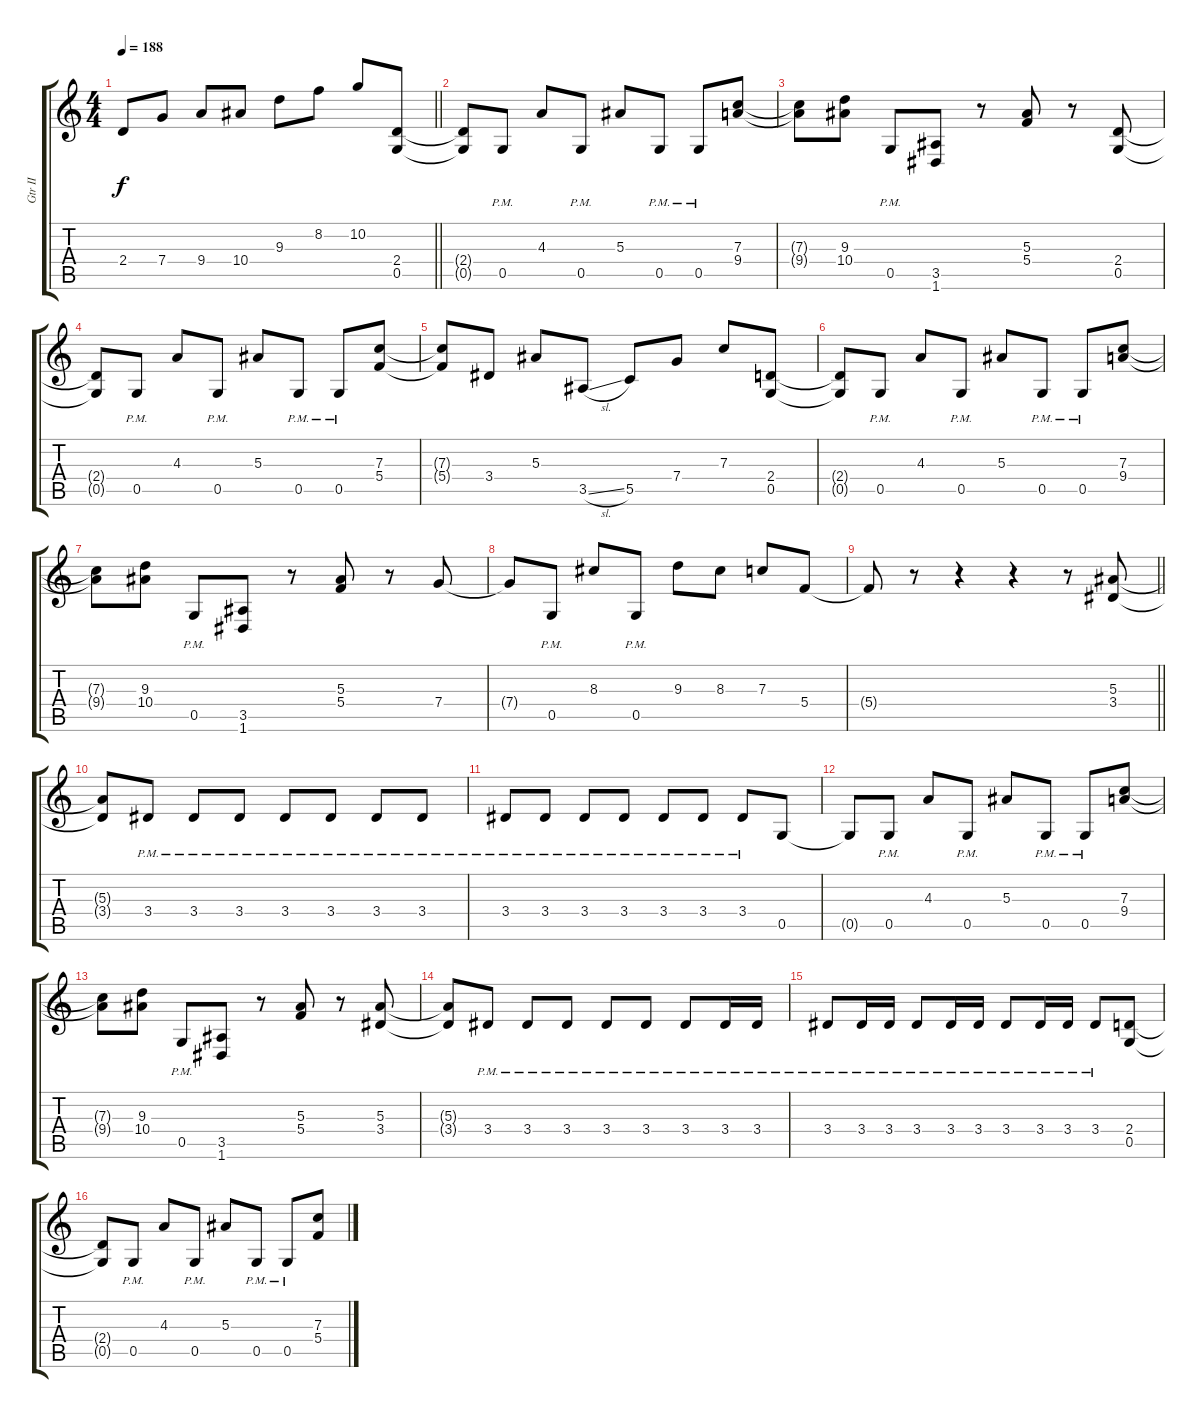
\track ("Gtr II" "Gtr II") {instrument overdrivenguitar}
\staff {score tabs}
\tuning (D4 A3 F3 C3 G2 D2) {hide}
\ts (4 4)
\tempo 188
\clef g2
\barLineRight lightlight
\ks c
2.4{t}.8{dy f} 7.4.8 9.4.8 10.4.8 9.3.8 8.2.8 10.2.8 (2.4 0.5).8 |
(2.4{t} 0.5{t}).8 0.5{pm}.8 4.3.8 0.5{pm}.8 5.3.8 0.5{pm}.8 0.5{pm}.8 (7.3 9.4).8 |
(7.3{t} 9.4{t}).8 (9.3 10.4).8 0.5{pm}.8 (3.5 1.6).8 r.8 (5.3 5.4).8 r.8 (2.4 0.5).8 |
(2.4{t} 0.5{t}).8 0.5{pm}.8 4.3.8 0.5{pm}.8 5.3.8 0.5{pm}.8 0.5{pm}.8 (7.3 5.4).8 |
(7.3{t} 5.4{t}).8 3.4.8 5.3.8 3.5{sl}.8 5.5.8 7.4.8 7.3.8 (2.4 0.5).8 |
(2.4{t} 0.5{t}).8 0.5{pm}.8 4.3.8 0.5{pm}.8 5.3.8 0.5{pm}.8 0.5{pm}.8 (7.3 9.4).8 |
(7.3{t} 9.4{t}).8 (9.3 10.4).8 0.5{pm}.8 (3.5 1.6).8 r.8 (5.3 5.4).8 r.8 7.4.8 |
7.4{t}.8 0.5{pm}.8 8.3.8 0.5{pm}.8 9.3.8 8.3.8 7.3.8 5.4.8 |
\barLineRight lightlight
5.4{t}.8 r.8 r.4 r.4 r.8 (5.3 3.4).8 |
(5.3{t} 3.4{t}).8 3.4{pm}.8 3.4{pm}.8 3.4{pm}.8 3.4{pm}.8 3.4{pm}.8 3.4{pm}.8 3.4{pm}.8 |
3.4{pm}.8 3.4{pm}.8 3.4{pm}.8 3.4{pm}.8 3.4{pm}.8 3.4{pm}.8 3.4{pm}.8 0.5.8 |
0.5{t}.8 0.5{pm}.8 4.3.8 0.5{pm}.8 5.3.8 0.5{pm}.8 0.5{pm}.8 (7.3 9.4).8 |
(7.3{t} 9.4{t}).8 (9.3 10.4).8 0.5{pm}.8 (3.5 1.6).8 r.8 (5.3 5.4).8 r.8 (5.3 3.4).8 |
(5.3{t} 3.4{t}).8 3.4{pm}.8 3.4{pm}.8 3.4{pm}.8 3.4{pm}.8 3.4{pm}.8 3.4{pm}.8 3.4{pm}.16 3.4{pm}.16 |
3.4{pm}.8 3.4{pm}.16 3.4{pm}.16 3.4{pm}.8 3.4{pm}.16 3.4{pm}.16 3.4{pm}.8 3.4{pm}.16 3.4{pm}.16 3.4{pm}.8 (2.4 0.5).8 |
(2.4{t} 0.5{t}).8 0.5{pm}.8 4.3.8 0.5{pm}.8 5.3.8 0.5{pm}.8 0.5{pm}.8 (7.3 5.4).8
